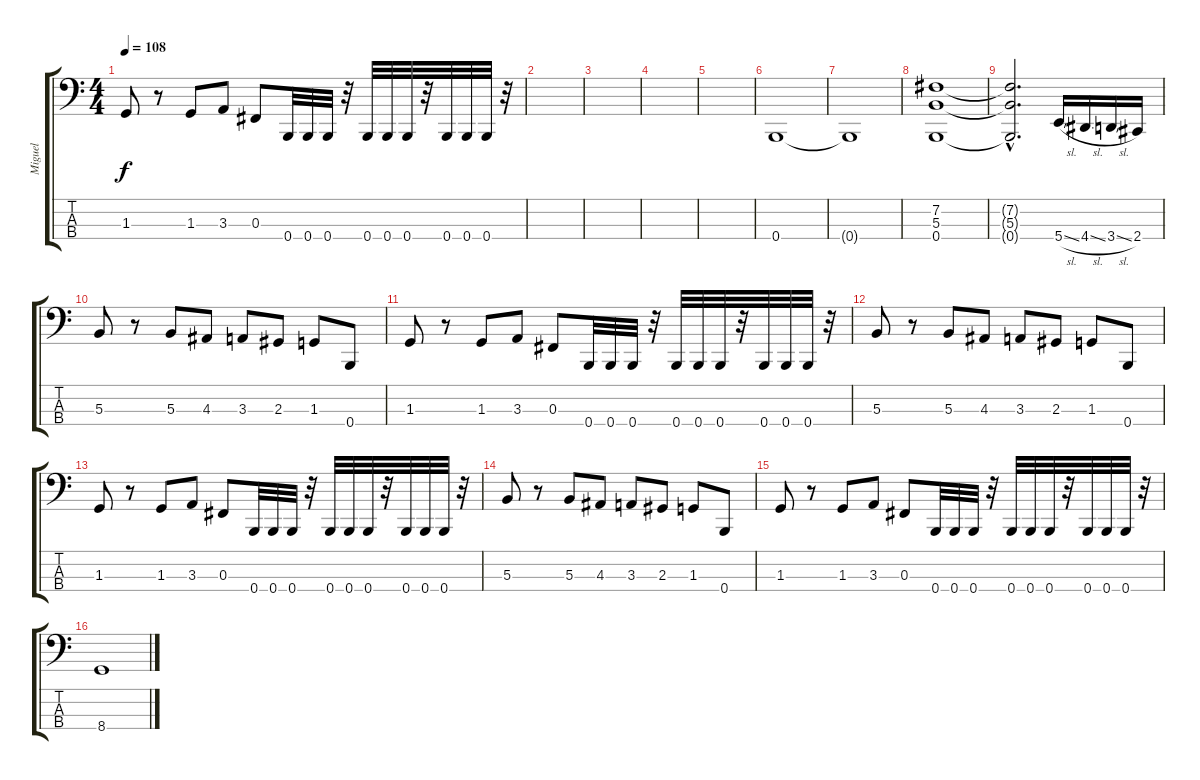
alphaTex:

\track ("Miguel" "Miguel") {instrument electricbasspick}
\staff {score tabs}
\tuning (E2 B1 Gb1 B0) {hide}
\ts (4 4)
\tempo 108
\clef f4
\ks c
1.3.8{dy f} r.8 1.3.8 3.3.8 0.3.8 0.4.32 0.4.32 0.4.32 r.32 0.4.32 0.4.32 0.4.32 r.32 0.4.32 0.4.32 0.4.32 r.32 |
|
|
|
|
0.4.1 |
0.4{t}.1 |
(7.2 5.3 0.4).1 |
(7.2{hac t} 5.3{hac t} 0.4{hac t}).2{d} 5.4{sl}.16 4.4{sl}.16 3.4{sl}.16 2.4.16 |
5.3.8 r.8 5.3.8 4.3.8 3.3.8 2.3.8 1.3.8 0.4.8 |
1.3.8 r.8 1.3.8 3.3.8 0.3.8 0.4.32 0.4.32 0.4.32 r.32 0.4.32 0.4.32 0.4.32 r.32 0.4.32 0.4.32 0.4.32 r.32 |
5.3.8 r.8 5.3.8 4.3.8 3.3.8 2.3.8 1.3.8 0.4.8 |
1.3.8 r.8 1.3.8 3.3.8 0.3.8 0.4.32 0.4.32 0.4.32 r.32 0.4.32 0.4.32 0.4.32 r.32 0.4.32 0.4.32 0.4.32 r.32 |
5.3.8 r.8 5.3.8 4.3.8 3.3.8 2.3.8 1.3.8 0.4.8 |
1.3.8 r.8 1.3.8 3.3.8 0.3.8 0.4.32 0.4.32 0.4.32 r.32 0.4.32 0.4.32 0.4.32 r.32 0.4.32 0.4.32 0.4.32 r.32 |
8.4.1
